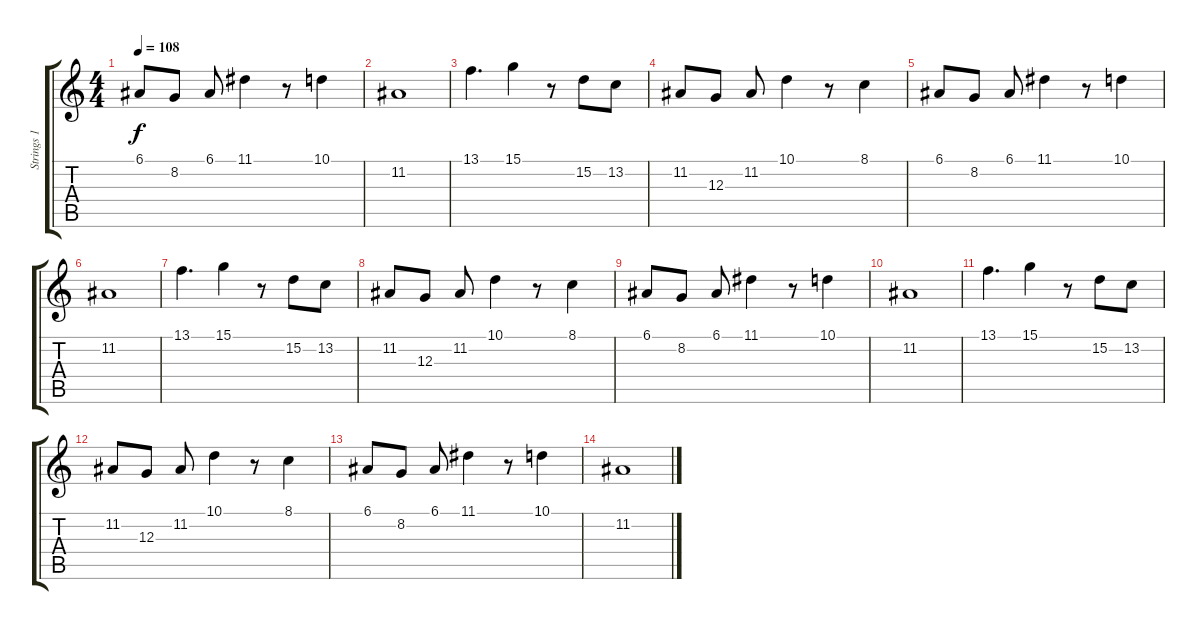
\track ("Strings 1" "Strings 1") {instrument synthstrings1}
\staff {score tabs}
\tuning (E4 B3 G3 D3 A2 E2) {hide}
\ts (4 4)
\tempo 108
\clef g2
\ks c
6.1.8{dy f} 8.2.8 6.1.8 11.1.4 r.8 10.1.4 |
11.2.1 |
13.1.4{d} 15.1.4 r.8 15.2.8 13.2.8 |
11.2.8 12.3.8 11.2.8 10.1.4 r.8 8.1.4 |
6.1.8 8.2.8 6.1.8 11.1.4 r.8 10.1.4 |
11.2.1 |
13.1.4{d} 15.1.4 r.8 15.2.8 13.2.8 |
11.2.8 12.3.8 11.2.8 10.1.4 r.8 8.1.4 |
6.1.8 8.2.8 6.1.8 11.1.4 r.8 10.1.4 |
11.2.1 |
13.1.4{d} 15.1.4 r.8 15.2.8 13.2.8 |
11.2.8 12.3.8 11.2.8 10.1.4 r.8 8.1.4 |
6.1.8 8.2.8 6.1.8 11.1.4 r.8 10.1.4 |
11.2.1
